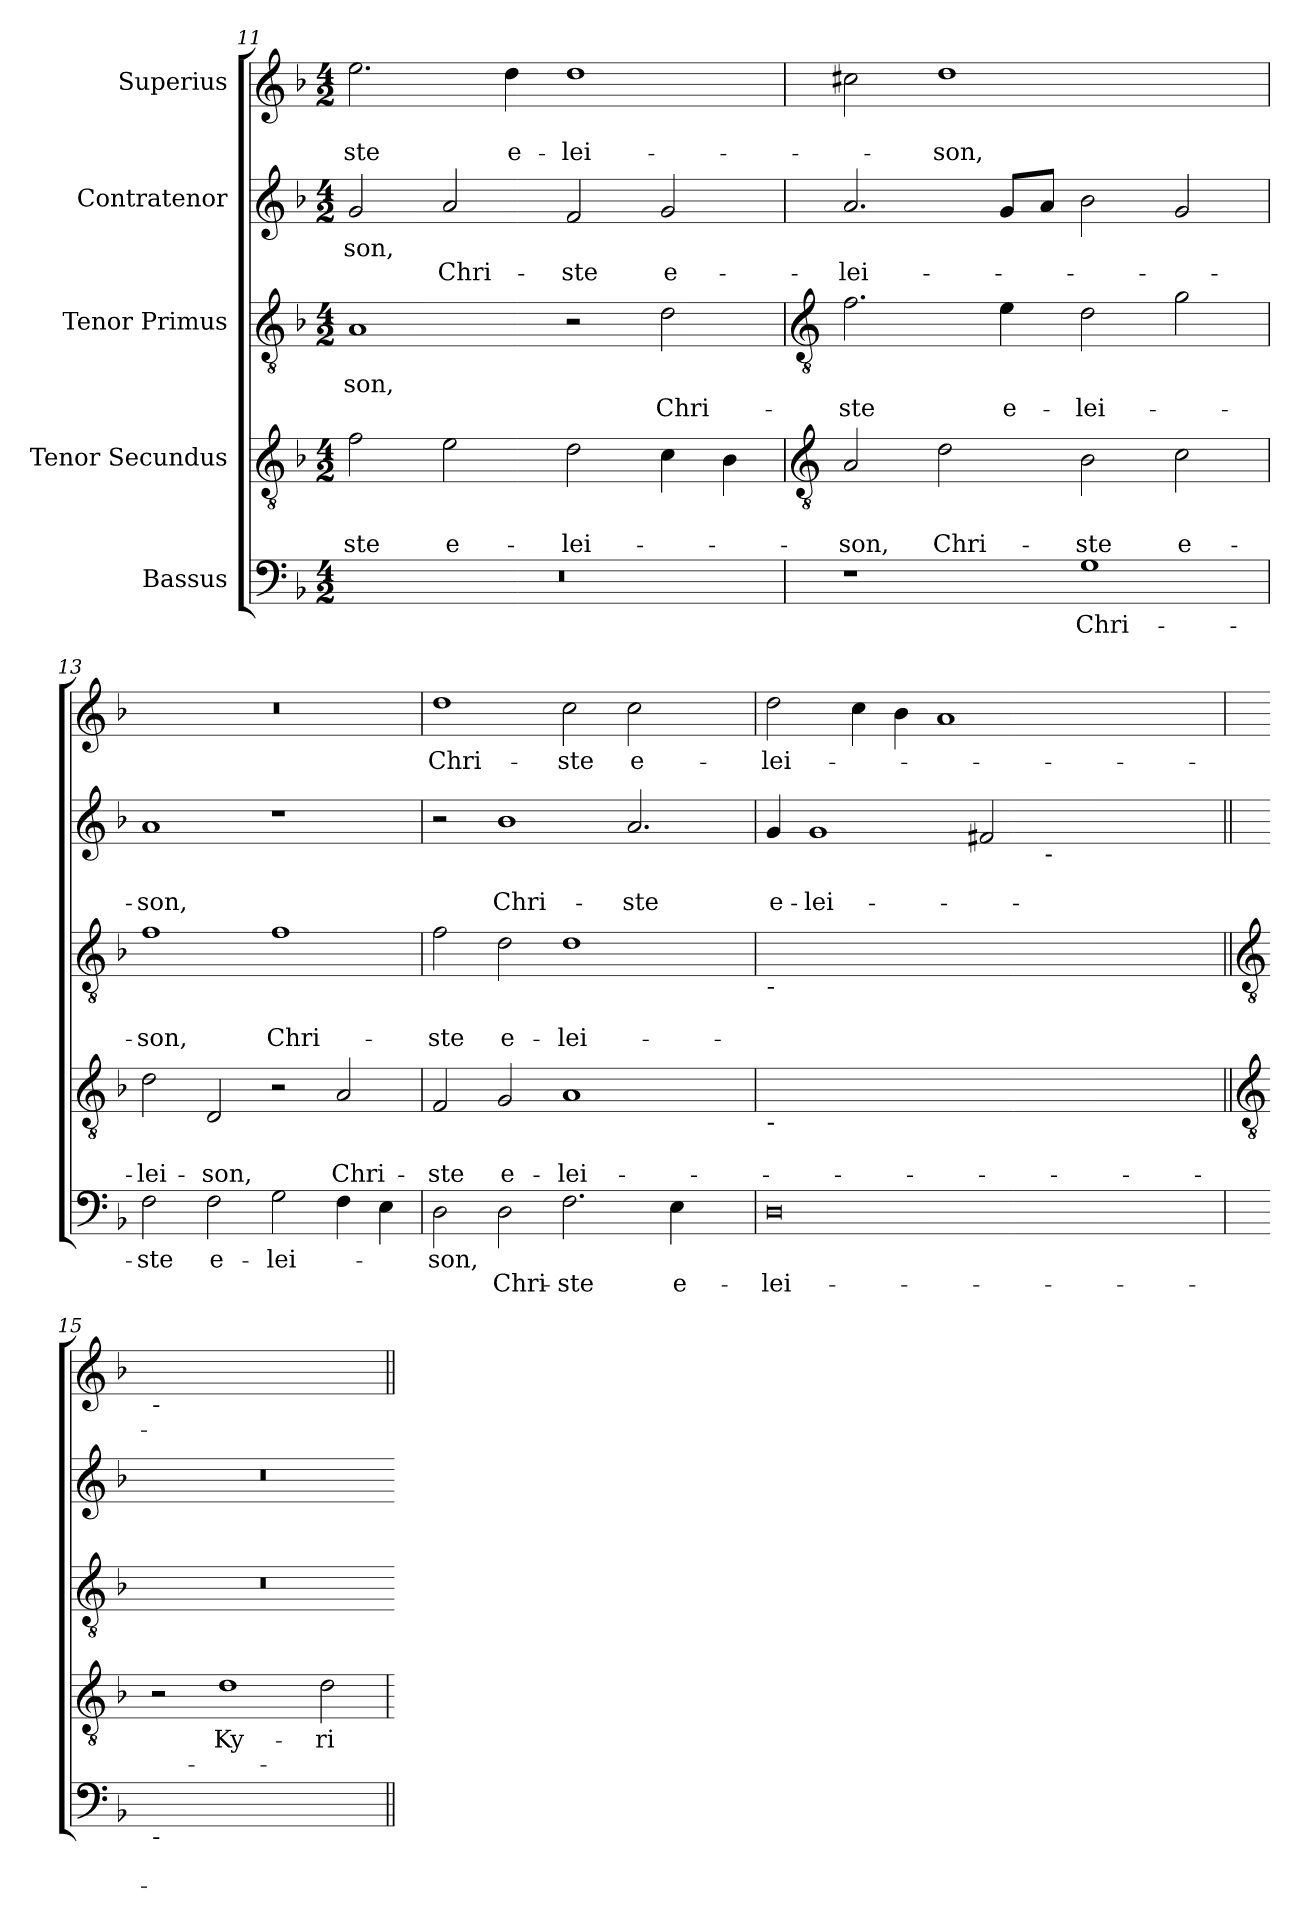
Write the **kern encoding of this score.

**kern	**text	**text	**kern	**text	**text	**kern	**text	**text	**kern	**text	**text	**kern	**text	**text
*part5	*part5	*part5	*part4	*part4	*part4	*part3	*part3	*part3	*part2	*part2	*part2	*part1	*part1	*part1
*staff5	*staff5	*staff5	*staff4	*staff4	*staff4	*staff3	*staff3	*staff3	*staff2	*staff2	*staff2	*staff1	*staff1	*staff1
*I"Bassus	*	*	*I"Tenor Secundus	*	*	*I"Tenor Primus	*	*	*I"Contratenor	*	*	*I"Superius	*	*
*clefF4	*	*	*clefGv2	*	*	*clefGv2	*	*	*clefG2	*	*	*clefG2	*	*
*k[b-]	*	*	*k[b-]	*	*	*k[b-]	*	*	*k[b-]	*	*	*k[b-]	*	*
*F:	*	*	*F:	*	*	*F:	*	*	*F:	*	*	*F:	*	*
*M4/2	*	*	*M4/2	*	*	*M4/2	*	*	*M4/2	*	*	*M4/2	*	*
=11	=11	=11	=11	=11	=11	=11	=11	=11	=11	=11	=11	=11	=11	=11
!	!	!	!	!	!LO:LY:b	!	!LO:LY:b	!	!	!LO:LY:b	!	!	!	!LO:LY:b
0r	.	.	2f	.	-ste	1A	-son,	.	2g	-son,	.	2.ee	.	-ste
!	!	!	!	!	!LO:LY:b	!	!	!	!	!	!LO:LY:b	!	!	!
.	.	.	2e	.	e-	.	.	.	2a	.	Chri-	.	.	.
!	!	!	!	!	!	!	!	!	!	!	!	!	!	!LO:LY:b
.	.	.	.	.	.	.	.	.	.	.	.	4dd	.	e-
!	!	!	!	!	!LO:LY:b	!	!	!	!	!	!LO:LY:b	!	!	!LO:LY:b
.	.	.	2d	.	-lei-	2r	.	.	2f	.	-ste	1dd	.	-lei-
!	!	!	!	!	!	!	!	!LO:LY:b	!	!	!LO:LY:b	!	!	!
.	.	.	4c	.	.	2d	.	Chri-	2g	.	e-	.	.	.
.	.	.	4B-	.	.	.	.	.	.	.	.	.	.	.
!!LO:LB:g=z
=12	=12	=12	=12	=12	=12	=12	=12	=12	=12	=12	=12	=12	=12	=12
*	*	*	*clefGv2	*	*	*clefGv2	*	*	*	*	*	*	*	*
!	!	!	!	!	!LO:LY:b	!	!	!LO:LY:b	!	!	!LO:LY:b	!	!	!
1r	.	.	2A	.	-son,	2.f	.	-ste	2.a	.	-lei-	2cc#X	.	.
!	!	!	!	!	!LO:LY:b	!	!	!	!	!	!	!	!	!LO:LY:b
.	.	.	2d	.	Chri-	.	.	.	.	.	.	1dd	.	-son,
!	!	!	!	!	!	!	!	!LO:LY:b	!	!	!	!	!	!
.	.	.	.	.	.	4e	.	e-	8gL	.	.	.	.	.
.	.	.	.	.	.	.	.	.	8aJ	.	.	.	.	.
!	!LO:LY:b	!	!	!	!LO:LY:b	!	!	!LO:LY:b	!	!	!	!	!	!
1G	Chri-	.	2B-	.	-ste	2d	.	-lei-	2b-	.	.	.	.	.
!	!	!	!	!	!LO:LY:b	!	!	!	!	!	!	!	!	!
.	.	.	2c	.	e-	2g	.	.	2g	.	.	2ryy	.	.
!!LO:LB:g=z
=13	=13	=13	=13	=13	=13	=13	=13	=13	=13	=13	=13	=13	=13	=13
!	!LO:LY:b	!	!	!	!LO:LY:b	!	!	!LO:LY:b	!	!	!LO:LY:b	!	!	!
2F	-ste	.	2d	.	-lei-	1f	.	-son,	1a	.	-son,	0r	.	.
!	!LO:LY:b	!	!	!	!LO:LY:b	!	!	!	!	!	!	!	!	!
2F	e-	.	2D	.	-son,	.	.	.	.	.	.	.	.	.
!	!LO:LY:b	!	!	!	!	!	!	!LO:LY:b	!	!	!	!	!	!
2G	-lei-	.	2r	.	.	1f	.	Chri-	1r	.	.	.	.	.
!	!	!	!	!	!LO:LY:b	!	!	!	!	!	!	!	!	!
4F	.	.	2A	.	Chri-	.	.	.	.	.	.	.	.	.
4E	.	.	.	.	.	.	.	.	.	.	.	.	.	.
=14	=14	=14	=14	=14	=14	=14	=14	=14	=14	=14	=14	=14	=14	=14
!	!LO:LY:b	!	!	!	!LO:LY:b	!	!	!LO:LY:b	!	!	!	!	!LO:LY:b	!
2D	-son,	.	2F	.	-ste	2f	.	-ste	2r	.	.	1dd	Chri-	.
!	!	!LO:LY:b	!	!	!LO:LY:b	!	!	!LO:LY:b	!	!	!LO:LY:b	!	!	!
2D	.	Chri-	2G	.	e-	2d	.	e-	1b-	.	Chri-	.	.	.
!	!	!LO:LY:b	!	!	!LO:LY:b	!	!	!LO:LY:b	!	!	!	!	!LO:LY:b	!
2.F	.	-ste	1A	.	-lei-	1d	.	-lei-	.	.	.	2cc	-ste	.
!	!	!	!	!	!	!	!	!	!	!	!LO:LY:b	!	!LO:LY:b	!
.	.	.	.	.	.	.	.	.	2.a	.	-ste	2cc	e-	.
!	!	!LO:LY:b	!	!	!	!	!	!	!	!	!	!	!	!
4E	.	e-	.	.	.	.	.	.	.	.	.	.	.	.
4ryy	.	.	4ryy	.	.	4ryy	.	.	.	.	.	4ryy	.	.
=14A	=14A	=14A	=14A	=14A	=14A	=14A	=14A	=14A	=14A	=14A	=14A	=14A	=14A	=14A
!	!	!	!	!	!	!LO:TX:b:t=-	!	!	!	!	!	!	!	!
!	!	!	!LO:TX:b:t=-	!	!	!	!	!	!	!	!	!	!	!
!	!	!LO:LY:b	!	!	!LO:LY:b	!	!	!LO:LY:b	!	!	!LO:LY:b	!	!LO:LY:b	!
0D	.	-lei-	0Gyy	.	-son.	0dyy	.	-son.	4g	.	e-	2dd	-lei-	.
!	!	!	!	!	!	!	!	!	!	!	!LO:LY:b	!	!	!
.	.	.	.	.	.	.	.	.	1g	.	-lei-	.	.	.
.	.	.	.	.	.	.	.	.	.	.	.	4cc	.	.
.	.	.	.	.	.	.	.	.	.	.	.	4b-	.	.
.	.	.	.	.	.	.	.	.	.	.	.	1a	.	.
.	.	.	.	.	.	.	.	.	2f#X	.	.	.	.	.
!	!	!	!	!	!	!	!	!	!LO:TX:b:t=-	!	!	!	!	!
!	!	!	!	!	!	!	!	!	!	!	!LO:LY:b	!	!	!
.	.	.	.	.	.	.	.	.	0gyy	.	-son.	.	.	.
1..ryy	.	.	1..ryy	.	.	1..ryy	.	.	.	.	.	1..ryy	.	.
!!LO:LB:g=z
=15A	=15A	=15A	=15A||	=15A	=15A	=15A||	=15A	=15A	=15A||	=15A	=15A	=15A	=15A	=15A
*	*	*	*clefGv2	*	*	*clefGv2	*	*	*	*	*	*	*	*
!	!	!	!	!	!	!	!	!	!	!	!	!LO:TX:b:t=-	!	!
!LO:TX:b:t=-	!	!	!	!	!	!	!	!	!	!	!	!	!	!
!	!	!LO:LY:b	!	!	!	!	!	!	!	!	!	!	!LO:LY:b	!
0Gyy	.	-son	2r	.	.	0r	.	.	0r	.	.	0bnyy	-son.	.
!	!	!	!	!LO:LY:b	!	!	!	!	!	!	!	!	!	!
.	.	.	1d	Ky-	.	.	.	.	.	.	.	.	.	.
!	!	!	!	!LO:LY:b	!	!	!	!	!	!	!	!	!	!
.	.	.	2d	-ri-	.	.	.	.	.	.	.	.	.	.
=||	=||	=||	=	=||	=||	=	=||	=||	=	=||	=||	=||	=||	=||
*-	*-	*-	*-	*-	*-	*-	*-	*-	*-	*-	*-	*-	*-	*-
